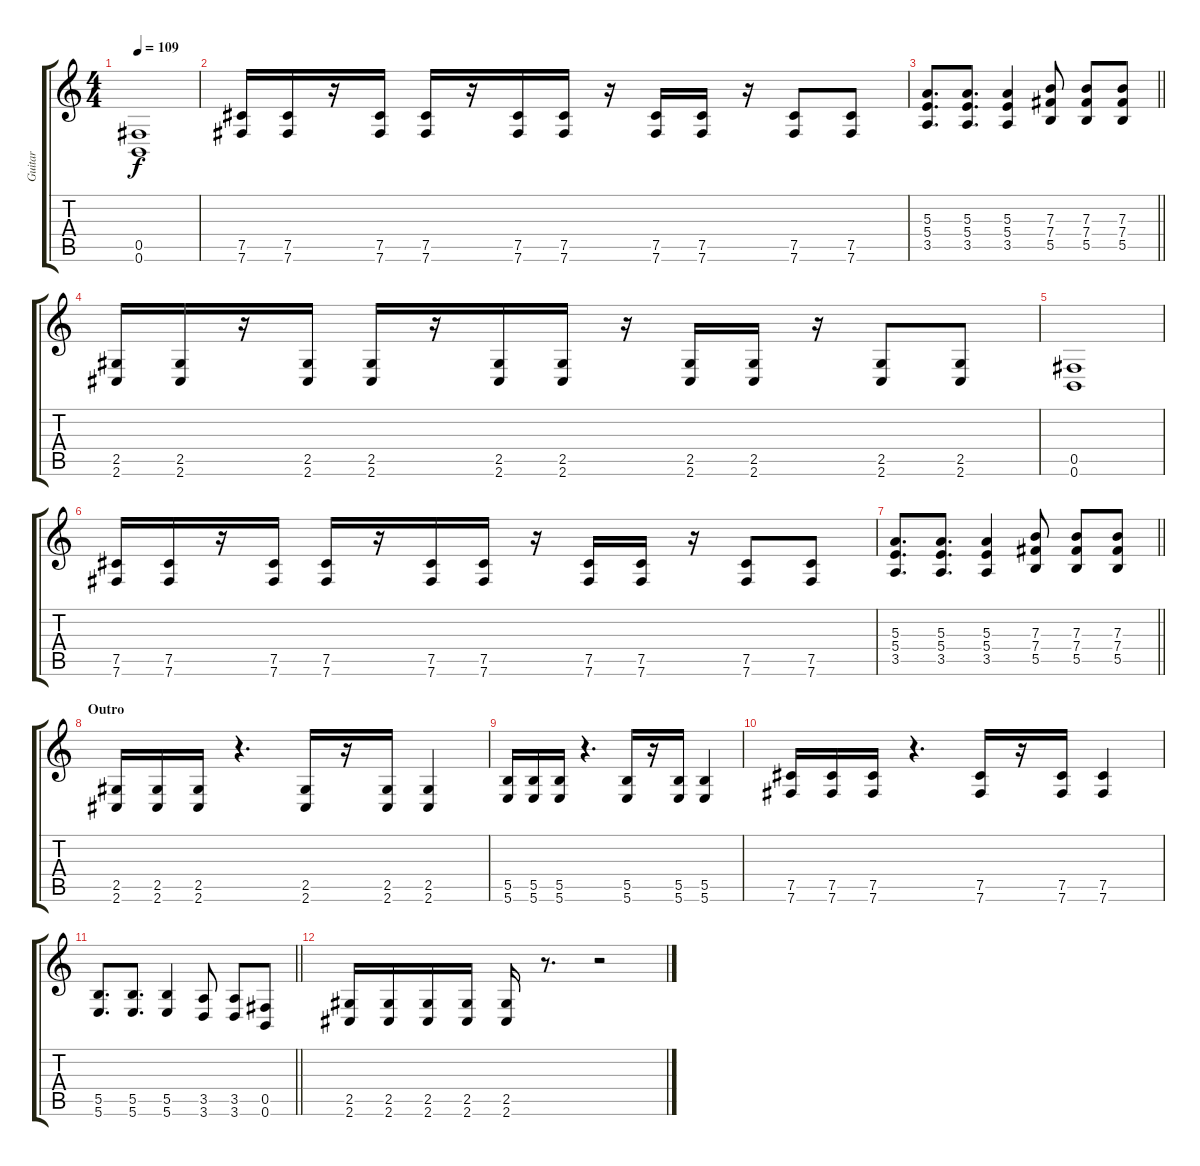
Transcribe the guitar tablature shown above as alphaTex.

\track ("Guitar" "Guitar") {instrument distortionguitar}
\staff {score tabs}
\tuning (Db4 Ab3 E3 B2 Gb2 B1) {hide}
\ts (4 4)
\tempo 109
\clef g2
\ks c
(0.5 0.6).1{dy f} |
(7.5 7.6).16 (7.5 7.6).16 r.16 (7.5 7.6).16 (7.5 7.6).16 r.16 (7.5 7.6).16 (7.5 7.6).16 r.16 (7.5 7.6).16 (7.5 7.6).16 r.16 (7.5 7.6).8 (7.5 7.6).8 |
\barLineRight lightlight
(5.3 5.4 3.5).8{d} (5.3 5.4 3.5).8{d} (5.3 5.4 3.5).4 (7.3 7.4 5.5).8 (7.3 7.4 5.5).8 (7.3 7.4 5.5).8 |
(2.5 2.6).16 (2.5 2.6).16 r.16 (2.5 2.6).16 (2.5 2.6).16 r.16 (2.5 2.6).16 (2.5 2.6).16 r.16 (2.5 2.6).16 (2.5 2.6).16 r.16 (2.5 2.6).8 (2.5 2.6).8 |
(0.5 0.6).1 |
(7.5 7.6).16 (7.5 7.6).16 r.16 (7.5 7.6).16 (7.5 7.6).16 r.16 (7.5 7.6).16 (7.5 7.6).16 r.16 (7.5 7.6).16 (7.5 7.6).16 r.16 (7.5 7.6).8 (7.5 7.6).8 |
\barLineRight lightlight
(5.3 5.4 3.5).8{d} (5.3 5.4 3.5).8{d} (5.3 5.4 3.5).4 (7.3 7.4 5.5).8 (7.3 7.4 5.5).8 (7.3 7.4 5.5).8 |
\section ("" "Outro")
(2.5 2.6).16 (2.5 2.6).16 (2.5 2.6).16 r.4{d} (2.5 2.6).16 r.16 (2.5 2.6).16 (2.5 2.6).4 |
(5.5 5.6).16 (5.5 5.6).16 (5.5 5.6).16 r.4{d} (5.5 5.6).16 r.16 (5.5 5.6).16 (5.5 5.6).4 |
(7.5 7.6).16 (7.5 7.6).16 (7.5 7.6).16 r.4{d} (7.5 7.6).16 r.16 (7.5 7.6).16 (7.5 7.6).4 |
\barLineRight lightlight
(5.5 5.6).8{d} (5.5 5.6).8{d} (5.5 5.6).4 (3.5 3.6).8 (3.5 3.6).8 (0.5 0.6).8 |
(2.5 2.6).16 (2.5 2.6).16 (2.5 2.6).16 (2.5 2.6).16 (2.5 2.6).16 r.8{d} r.2
